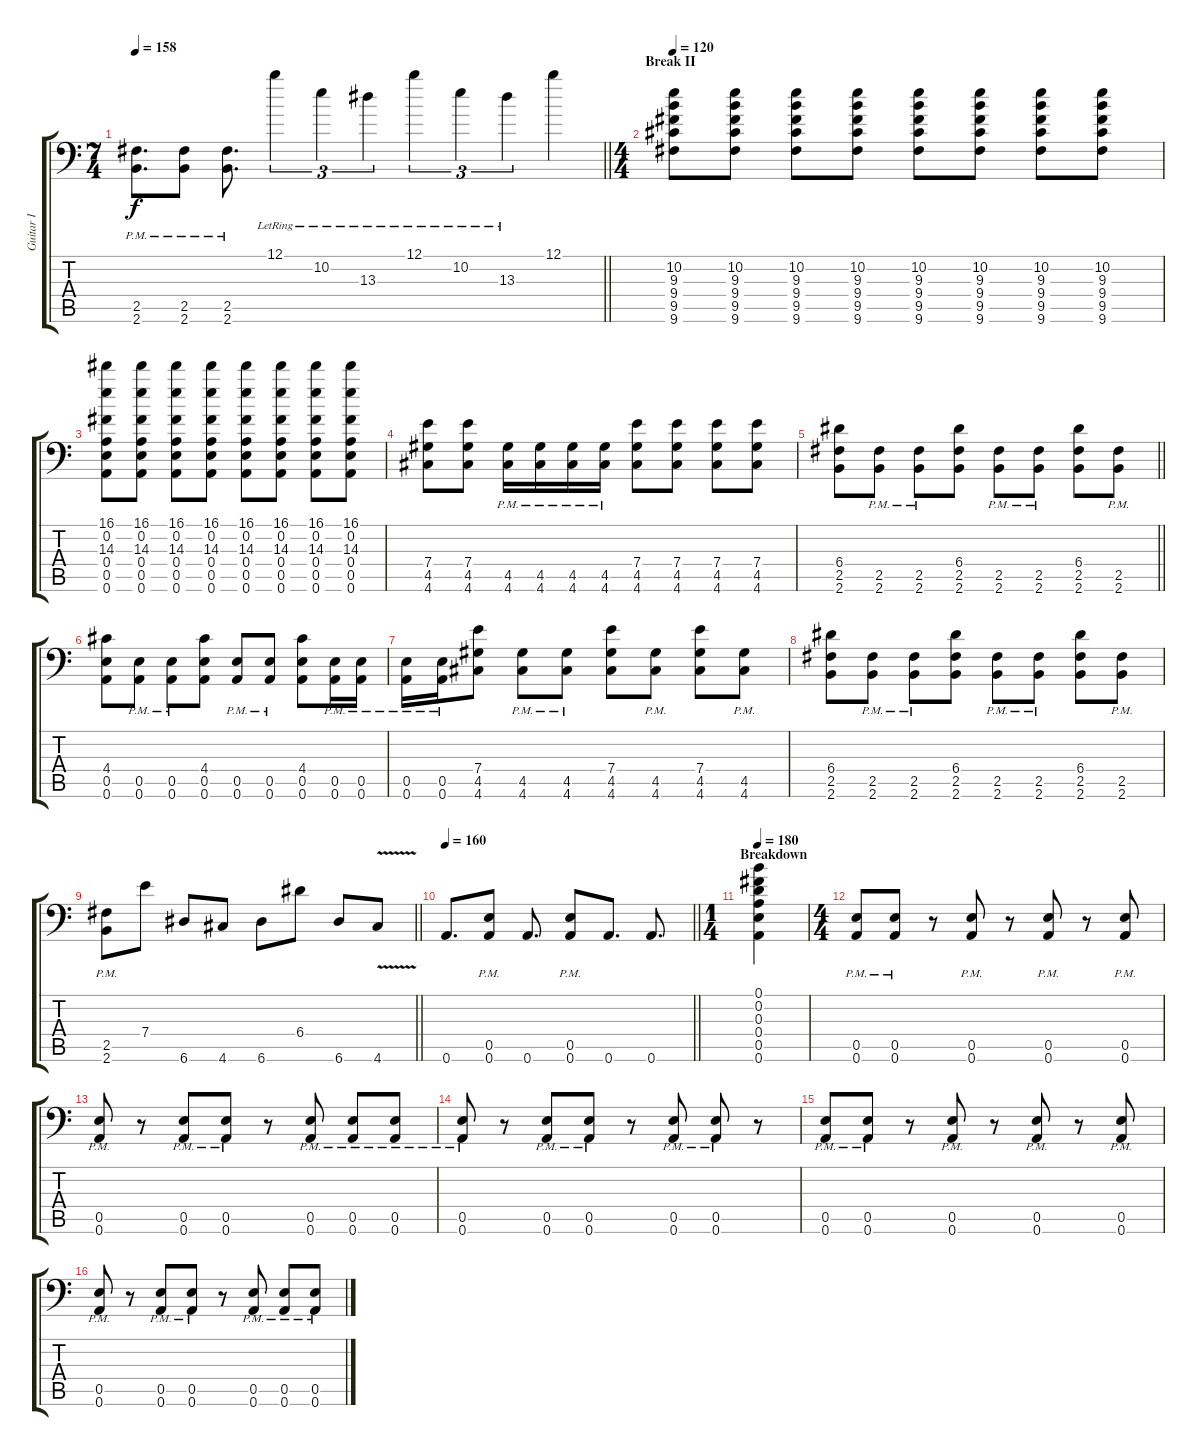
\track ("Guitar I" "Guitar I") {instrument distortionguitar}
\staff {score tabs}
\tuning (B3 Gb3 D3 A2 E2 A1) {hide}
\ts (7 4)
\tempo 158
\clef f4
\barLineRight lightlight
\ks c
(2.5{pm} 2.6{pm}).8{d dy f} (2.5{pm} 2.6{pm}).8 (2.5{pm} 2.6{pm}).8{d} 12.1{lr}.4{tu (3 2)} 10.2{lr}.4{tu (3 2)} 13.3{lr}.4{tu (3 2)} 12.1{lr}.4{tu (3 2)} 10.2{lr}.4{tu (3 2)} 13.3{lr}.4{tu (3 2)} 12.1.4 |
\ts (4 4)
\section ("" "Break II")
\tempo 120
(10.2 9.3 9.4 9.5 9.6).8 (10.2 9.3 9.4 9.5 9.6).8 (10.2 9.3 9.4 9.5 9.6).8 (10.2 9.3 9.4 9.5 9.6).8 (10.2 9.3 9.4 9.5 9.6).8 (10.2 9.3 9.4 9.5 9.6).8 (10.2 9.3 9.4 9.5 9.6).8 (10.2 9.3 9.4 9.5 9.6).8 |
(16.1 0.2 14.3 0.4 0.5 0.6).8 (16.1 0.2 14.3 0.4 0.5 0.6).8 (16.1 0.2 14.3 0.4 0.5 0.6).8 (16.1 0.2 14.3 0.4 0.5 0.6).8 (16.1 0.2 14.3 0.4 0.5 0.6).8 (16.1 0.2 14.3 0.4 0.5 0.6).8 (16.1 0.2 14.3 0.4 0.5 0.6).8 (16.1 0.2 14.3 0.4 0.5 0.6).8 |
(7.4 4.5 4.6).8 (7.4 4.5 4.6).8 (4.5{pm} 4.6{pm}).16 (4.5{pm} 4.6{pm}).16 (4.5{pm} 4.6{pm}).16 (4.5{pm} 4.6{pm}).16 (7.4 4.5 4.6).8 (7.4 4.5 4.6).8 (7.4 4.5 4.6).8 (7.4 4.5 4.6).8 |
\barLineRight lightlight
(6.4 2.5 2.6).8 (2.5{pm} 2.6{pm}).8 (2.5{pm} 2.6{pm}).8 (6.4 2.5 2.6).8 (2.5{pm} 2.6{pm}).8 (2.5{pm} 2.6{pm}).8 (6.4 2.5 2.6).8 (2.5{pm} 2.6{pm}).8 |
(4.4 0.5 0.6).8 (0.5{pm} 0.6{pm}).8 (0.5{pm} 0.6{pm}).8 (4.4 0.5 0.6).8 (0.5{pm} 0.6{pm}).8 (0.5{pm} 0.6{pm}).8 (4.4 0.5 0.6).8 (0.5{pm} 0.6{pm}).16 (0.5{pm} 0.6{pm}).16 |
(0.5{pm} 0.6{pm}).16 (0.5{pm} 0.6{pm}).16 (7.4 4.5 4.6).8 (4.5{pm} 4.6{pm}).8 (4.5{pm} 4.6{pm}).8 (7.4 4.5 4.6).8 (4.5{pm} 4.6{pm}).8 (7.4 4.5 4.6).8 (4.5{pm} 4.6{pm}).8 |
(6.4 2.5 2.6).8 (2.5{pm} 2.6{pm}).8 (2.5{pm} 2.6{pm}).8 (6.4 2.5 2.6).8 (2.5{pm} 2.6{pm}).8 (2.5{pm} 2.6{pm}).8 (6.4 2.5 2.6).8 (2.5{pm} 2.6{pm}).8 |
\barLineRight lightlight
(2.5{pm} 2.6{pm}).8 7.4.8 6.6.8 4.6.8 6.6.8 6.4.8 6.6.8 4.6{v}.8 |
\tempo 160
\barLineRight lightlight
0.6.8{d} (0.5{pm} 0.6{pm}).8 0.6.8{d} (0.5{pm} 0.6{pm}).8 0.6.8{d} 0.6.8{d} |
\ts (1 4)
\section ("" "Breakdown")
\tempo 180
(0.1 0.2 0.3 0.4 0.5 0.6).4 |
\ts (4 4)
(0.5{pm} 0.6{pm}).8 (0.5{pm} 0.6{pm}).8 r.8 (0.5{pm} 0.6{pm}).8 r.8 (0.5{pm} 0.6{pm}).8 r.8 (0.5{pm} 0.6{pm}).8 |
(0.5{pm} 0.6{pm}).8 r.8 (0.5{pm} 0.6{pm}).8 (0.5{pm} 0.6{pm}).8 r.8 (0.5{pm} 0.6{pm}).8 (0.5{pm} 0.6{pm}).8 (0.5{pm} 0.6{pm}).8 |
(0.5{pm} 0.6{pm}).8 r.8 (0.5{pm} 0.6{pm}).8 (0.5{pm} 0.6{pm}).8 r.8 (0.5{pm} 0.6{pm}).8 (0.5{pm} 0.6{pm}).8 r.8 |
(0.5{pm} 0.6{pm}).8 (0.5{pm} 0.6{pm}).8 r.8 (0.5{pm} 0.6{pm}).8 r.8 (0.5{pm} 0.6{pm}).8 r.8 (0.5{pm} 0.6{pm}).8 |
(0.5{pm} 0.6{pm}).8 r.8 (0.5{pm} 0.6{pm}).8 (0.5{pm} 0.6{pm}).8 r.8 (0.5{pm} 0.6{pm}).8 (0.5{pm} 0.6{pm}).8 (0.5{pm} 0.6{pm}).8
